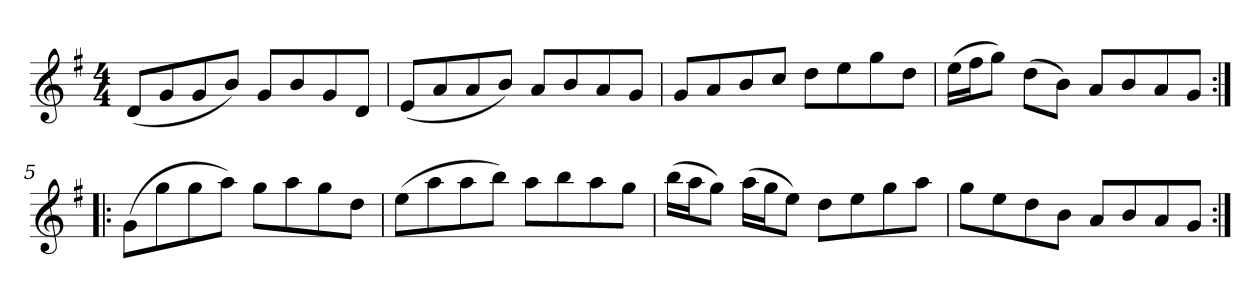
**kern
*part1
*staff1
*clefG2
*k[f#]
*G:
*M4/4
=1
(<8d/L
8g/
8g/
8b/J)
8g/L
8b/
8g/
8d/J
=2
(<8e/L
8a/
8a/
8b/J)
8a/L
8b/
8a/
8g/J
=3
8g/L
8a/
8b/
8cc/J
8dd\L
8ee\
8gg\
8dd\J
=4
(>16ee\LL
16ff#\J
8gg\J)
(>8dd\L
8b\J)
8a/L
8b/
8a/
8g/J
=5:|!|:
(>8g\L
8gg\
8gg\
8aa\J)
8gg\L
8aa\
8gg\
8dd\J
!!LO:LB:g=z
=6
(>8ee\L
8aa\
8aa\
8bb\J)
8aa\L
8bb\
8aa\
8gg\J
=7
(>16bb\LL
16aa\J
8gg\J)
(>16aa\LL
16gg\J
8ee\J)
8dd\L
8ee\
8gg\
8aa\J
=8
8gg\L
8ee\
8dd\
8b\J
8a/L
8b/
8a/
8g/J
=:|!
*-
